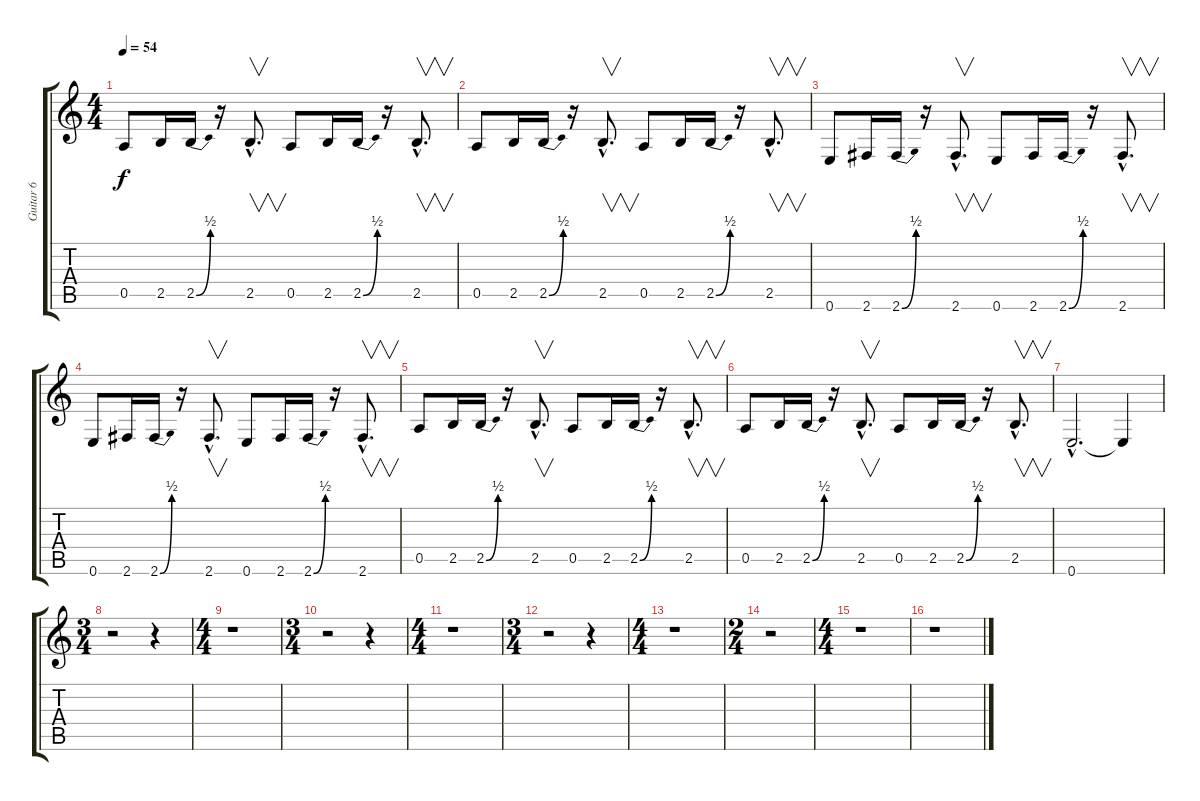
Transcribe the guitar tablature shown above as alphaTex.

\track ("Guitar 6" "Guitar 6") {instrument distortionguitar}
\staff {score tabs}
\tuning (E4 B3 G3 D3 A2 E2) {hide}
\ts (4 4)
\tempo 54
\clef g2
\ks c
0.5.8{dy f} 2.5.16 2.5{be (bend 0 0 60 2)}.16 r.16 2.5{hac}.8{v d} 0.5.8 2.5.16 2.5{be (bend 0 0 60 2)}.16 r.16 2.5{hac}.8{v d} |
0.5.8 2.5.16 2.5{be (bend 0 0 60 2)}.16 r.16 2.5{hac}.8{v d} 0.5.8 2.5.16 2.5{be (bend 0 0 60 2)}.16 r.16 2.5{hac}.8{v d} |
0.6.8 2.6.16 2.6{be (bend 0 0 60 2)}.16 r.16 2.6{hac}.8{v d} 0.6.8 2.6.16 2.6{be (bend 0 0 60 2)}.16 r.16 2.6{hac}.8{v d} |
0.6.8 2.6.16 2.6{be (bend 0 0 60 2)}.16 r.16 2.6{hac}.8{v d} 0.6.8 2.6.16 2.6{be (bend 0 0 60 2)}.16 r.16 2.6{hac}.8{v d} |
0.5.8 2.5.16 2.5{be (bend 0 0 60 2)}.16 r.16 2.5{hac}.8{v d} 0.5.8 2.5.16 2.5{be (bend 0 0 60 2)}.16 r.16 2.5{hac}.8{v d} |
0.5.8 2.5.16 2.5{be (bend 0 0 60 2)}.16 r.16 2.5{hac}.8{v d} 0.5.8 2.5.16 2.5{be (bend 0 0 60 2)}.16 r.16 2.5{hac}.8{v d} |
0.6{hac}.2{d} 0.6{t}.4 |
\ts (3 4)
r.2 r.4 |
\ts (4 4)
r.1 |
\ts (3 4)
r.2 r.4 |
\ts (4 4)
r.1 |
\ts (3 4)
r.2 r.4 |
\ts (4 4)
r.1 |
\ts (2 4)
r.2 |
\ts (4 4)
r.1 |
r.1
